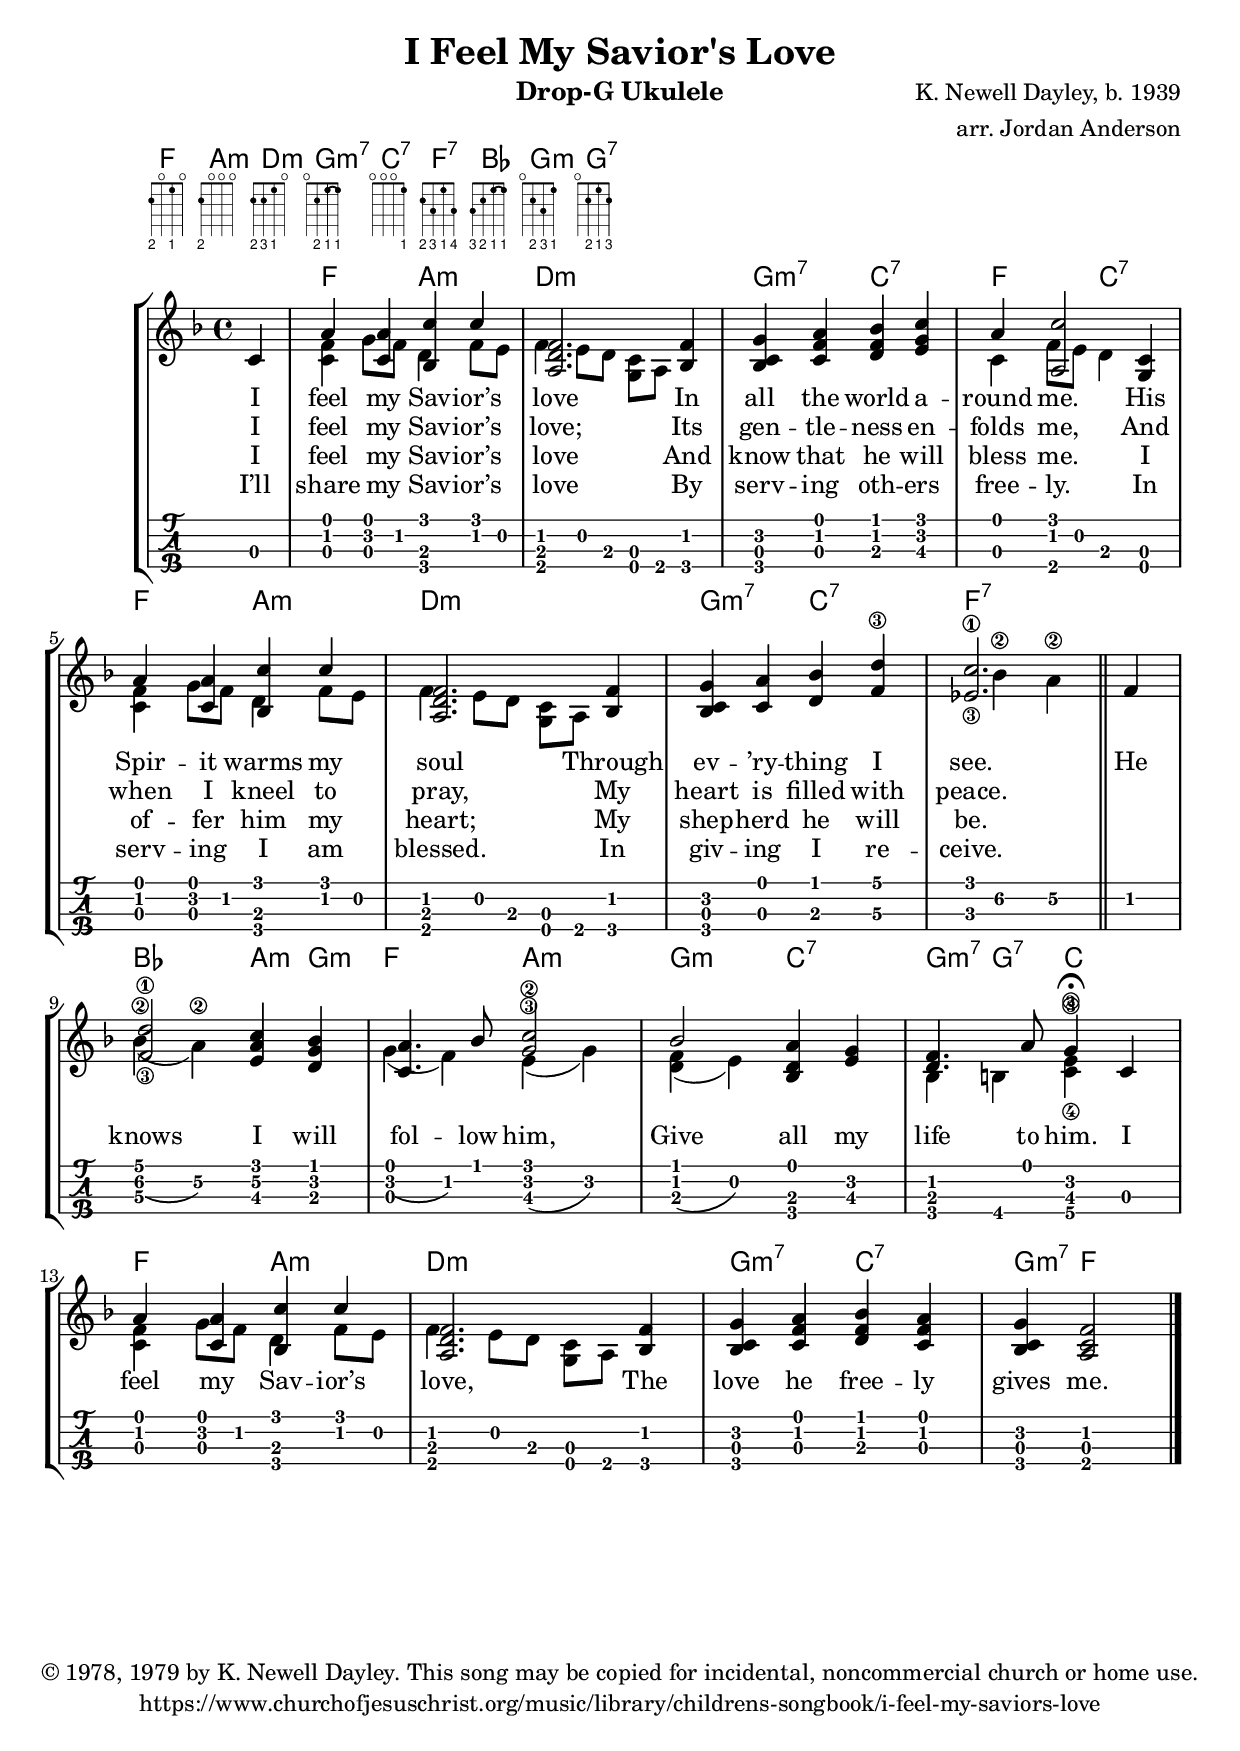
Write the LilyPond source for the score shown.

\version "2.18.2"
\language "english"

\header {
    title = "I Feel My Savior's Love"
    composer = "K. Newell Dayley, b. 1939"
    instrument = "Drop-G Ukulele"
    %poet = "Ralph Rodgers Jr., 1936–1996; K. Newell Dayley, b. 1939; and Laurie Huffman, b. 1948"
    arranger = "arr. Jordan Anderson"
    % these appear at bottom of page
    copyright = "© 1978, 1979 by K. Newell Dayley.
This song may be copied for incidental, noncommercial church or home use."
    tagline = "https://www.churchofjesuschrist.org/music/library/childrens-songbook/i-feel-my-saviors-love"
  }

% Fret chords at top of piece

\include "predefined-ukulele-fretboards.ly"
drop-g-ukulele-tuning = \stringTuning <g c' e' a'>

TopChords = {
  \chordmode {
    f a:m d:m g:m7 c:7 f:7 bf g:m g:7
  }
}

\score{
  <<
    \new ChordNames {
      \TopChords
    }
    \new FretBoards {
      \set Staff.stringTunings = #ukulele-tuning
      \TopChords
    }
  >>
}


% Main music

melody = {
  % I feel ...
  c' a' <a' c'> <c'' bf> c'' <f' d' a>2. <f' bf>4
  % all the world ...
  <g' c' bf>4 <a' f' c'> <bf' f' d'> <c'' g' e'>
  % round me...
  a' <c'' a>2 <c' g>4

  % Spirit warms...
  a' <a' c'> <c'' bf> c'' <f' d' a>2. <f' bf>4
  %Everything I see
  <g' c' bf>4 <a' c'> <bf' d'> <d'' f'\3>
  <c''\1 ef'\3>2. \bar "||"

  % He knows I will
  f'4 <d''\1 f'\3>2 <c'' a' e'>4 <bf' g' d'>
  % follow him...
  <a' c'>4. bf'8 <c'' g'\2>2   bf'
  % all my
  <a' d' bf>4 <g' e'>
  % life to him
  <f' d'>4. a'8 g'4\2\fermata

  % I feel my...
  c' a' <a' c'> <c'' bf> c'' <f' d' a>2. <f' bf>4
  % The love he...
  <g' c' bf>4 <a' f' c'> <bf' f' d'> <a' f' c'> <g' c' bf> <f' c' a>2
  \bar "|."
}
alto = {
  % I feel ...
  s4 <f' c'>4 g'8 f'8 d'4 f'8 e'8 f'4 e'8 d' <c' g> a
  % all the world ...
  s4 s1
  % round me...
  c'4 f'8 e'8 d'4

  % Spirit warms...
  s4 <f' c'> g'8 f'8 d'4 f'8 e'8 f'4 e'8 d' <c' g> a s4
  %Everything I see
  s1
  s4 bf'4\2 a'\2 s

  % knows I will
  bf'4\2 (a'\2) s2
  % follow him...
  g'4 (f') e'\3 (g') <f' d'> (e')
  % all my
  s2
  %life to him
  bf4 b <c'\4 e'\3>

  % I feel my...
  s4 <f' c'>4 g'8 f'8 d'4 f'8 e'8 f'4 e'8 d' <c' g> a
  % The love he...
  s1
}

StaffChords = \chordmode {
  s4 f2 a:m d1:m g2:m7 c:7 f2 c:7
     f2 a:m d1:m g2:m7 c:7 f1:7
     bf2 a4:m g:m f2 a:m g:m c:7 g4:m7 g:7 c2
     f2 a:m d1:m g2:m7 c:7 g4:m7 f2
}

verseOne = \lyricmode {
  I feel my Sav -- ior’s love
  In all the world a -- round me.
  His Spir -- it warms my soul
  Through ev -- ’ry -- thing I see.

  He knows I will fol -- low him,
  Give all my life to him.
  I feel my Sav -- ior’s love,
  The love he free -- ly gives me.
}

verseTwo = \lyricmode {
  I feel my Sav -- ior’s love;
  Its gen -- tle -- ness en -- folds me,
  And when I kneel to pray,
  My heart is filled with peace.
}

verseThree = \lyricmode {
  I feel my Sav -- ior’s love
  And know that he will bless me.
  I of -- fer him my heart;
  My shep -- herd he will be.
}

verseFour = \lyricmode {
  I’ll share my Sav -- ior’s love
  By serv -- ing oth -- ers free -- ly.
  In serv -- ing I am blessed.
  In giv -- ing I re -- ceive.
}

\score {
  <<
    \new ChordNames \StaffChords
    \new StaffGroup <<
      \new Staff <<
        \time 4/4
        \clef treble
        \key f \major
        \partial 4
        \new Voice = "melodyVoice" { \voiceOne \melody }
        \new Voice { \voiceTwo \alto }
        \new Lyrics \lyricsto "melodyVoice" \verseOne
        \new Lyrics \lyricsto "melodyVoice" \verseTwo
        \new Lyrics \lyricsto "melodyVoice" \verseThree
        \new Lyrics \lyricsto "melodyVoice" \verseFour
      >>

      \new TabStaff <<
        \set TabStaff.stringTunings = #drop-g-ukulele-tuning
        \absolute <<
          \new TabVoice { \voiceOne \melody }
          \new TabVoice { \voiceTwo \alto }
        >>
      >>
    >>
  >>
}
